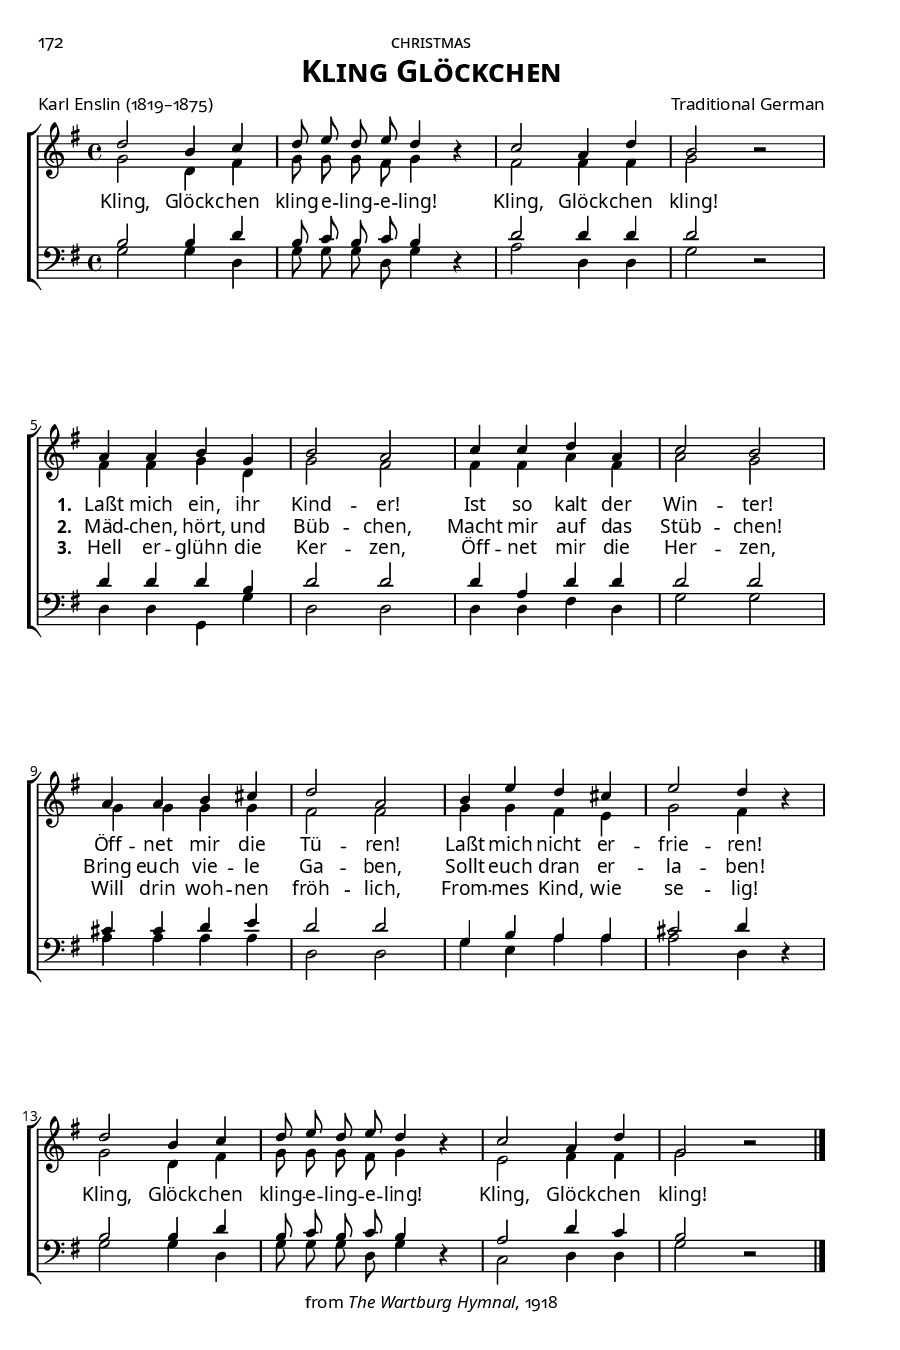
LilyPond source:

\version "2.14.2"
\include "util.ly"
\header {
  title = \markup{\override #'(font-name . "Garamond Premier Pro Semibold"){ \abs-fontsize #15 \smallCapsOldStyle"Kling Glöckchen"}}
  poet = \markup\oldStyleNum"Karl Enslin (1819–1875)"
  composer = \markup\oldStyleNum"Traditional German"
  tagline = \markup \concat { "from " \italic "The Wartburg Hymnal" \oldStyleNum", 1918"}
}
\paper {
  %print-all-headers = ##f
  paper-height = 9\in
  paper-width = 6\in
  indent = 0\in
  %system-system-spacing = #'((basic-distance . 10) (padding . 0))
  %system-system-spacing =
  %  #'((basic-distance . 0)
  %     (minimum-distance . 0)
  %     (padding . -0.35)
  %     (stretchability . 100))
%{IF_LESSER
  markup-system-spacing #'stretchability = 50
  top-markup-spacing #'stretchability = 30
  last-bottom-spacing #'stretchability = 60
%}%END_IF_LESSER
  ragged-last-bottom = ##f
  ragged-bottom = ##f
  two-sided = ##t
  inner-margin = 0.5\in
  outer-margin = 0.25\in
  top-margin = 0.25\in
  bottom-margin = 0.25\in
  first-page-number = #172
  print-first-page-number = ##t
  headerLine = \markup{\override #'(font-name . "Garamond Premier Pro") \smallCapsOldStyle christmas}
  oddHeaderMarkup = \markup\fill-line{
     \override #'(font-name . "Garamond Premier Pro")
     \override #'(font-name . "Garamond Premier Pro")\abs-fontsize #8.5
     \combine 
        \fill-line{"" \if \should-print-page-number
        \oldStylePageNum""
        }
        \fill-line{\headerLine}
  }
  evenHeaderMarkup = \markup {
     \override #'(font-name . "Garamond Premier Pro")
     \override #'(font-name . "Garamond Premier Pro")\abs-fontsize #8.5
     \combine
        \if \should-print-page-number
        \oldStylePageNum""
        \fill-line{\headerLine}
  }
}
#(set-global-staff-size 15) \paper{ #(define fonts (make-pango-font-tree "GoudyOlSt BT" "Garamond Premier Pro" "Garamond Premier Pro" (/ 15 20))) }
global = {
  \key g \major
  \time 4/4
  \autoBeamOff
  \override DynamicLineSpanner #'staff-padding = #0.0
  \override DynamicLineSpanner #'Y-extent = #'(0 . 0)
}

sopMusic = \relative c'' {
  d2 b4 c |
  d8 e d e d4 b\rest |
  c2 a4 d |
  b2 b\rest | \break
  a4 a b g |
  
  b2 a |
  c4 c d a |
  c2 b |
  a4 a b cis |
  d2 a |
  
  b4 e d cis |
  e2 d4 b\rest | \break
  d2 b4 c |
  d8 e d e d4 b\rest |
  c2 a4 d |
  g,2 b\rest |
  \bar "|."
}
sopWords = \lyricmode {
  
}

altoMusic = \relative c' {
  g'2 d4 fis |
  g8 g g fis g4 s |
  fis2 fis4 fis |
  g2 s |
  fis4 fis g d |
  
  g2 fis |
  fis4 fis a fis |
  a2 g |
  g4 g g g |
  fis2 fis |
  
  g4 g fis e |
  g2 fis4 s |
  g2 d4 fis |
  g8 g g fis g4 s |
  e2 fis4 fis |
  g2 s \bar "|."
}
altoWords = \lyricmode {
  \dropLyricsV
  Kling, Glöck -- chen kling -- e -- ling -- e -- ling!
  Kling, Glöck -- chen kling!
  
  \set stanza = #"1. "
  Laßt mich ein, ihr Kind -- er!
  Ist so kalt der Win -- ter!
  Öff -- net mir die Tü -- ren!
  Laßt mich nicht er -- frie -- ren!
  
  Kling, Glöck -- chen kling -- e -- ling -- e -- ling!
  Kling, Glöck -- chen kling!
}
altoWordsII = \lyricmode {
  \dropLyricsV
%\markup\italic
  %Kling, Glöck -- chen kling -- e -- ling -- e -- ling!
  %Kling, Glöck -- chen kling!
  \repeat unfold 12 \skip1
  \set stanza = #"2. "
  Mäd -- chen, hört, und Büb -- chen,
  Macht mir auf das Stüb -- chen!
  Bring euch vie -- le Ga -- ben,
  Sollt euch dran er -- la -- ben!
  
  %Kling, Glöck -- chen kling -- e -- ling -- e -- ling!
  %Kling, Glöck -- chen kling!
}
altoWordsIII = \lyricmode {
  \dropLyricsV
  %Kling, Glöck -- chen kling -- e -- ling -- e -- ling!
  %Kling, Glöck -- chen kling!
  \repeat unfold 12 \skip1
  \set stanza = #"3. "
  Hell er -- glühn die Ker -- zen,
  Öff -- net mir die Her -- zen,
  Will drin woh -- nen fröh -- lich,
  From -- mes Kind, wie se -- lig!
  
  %Kling, Glöck -- chen kling -- e -- ling -- e -- ling!
  %Kling, Glöck -- chen kling!
}
altoWordsIV = \lyricmode {
  \set stanza = #"4. "
  \set ignoreMelismata = ##t
}
altoWordsV = \lyricmode {
  \set stanza = #"5. "
  \set ignoreMelismata = ##t
}
altoWordsVI = \lyricmode {
  \set stanza = #"6. "
  \set ignoreMelismata = ##t
}
tenorMusic = \relative c' {
  b2 b4 d |
  b8 c b c b4 s |
  d2 d4 d |
  d2 s |
  d4 d d b |
  
  d2 d |
  d4 a d d |
  d2 d |
  cis4 cis d e |
  d2 d |
  
  g,4 b a a |
  cis2 d4 s |
  b2 b4 d |
  b8 c b c b4 s |
  a2 d4 c |
  b2 s |
  \bar "|."
}
tenorWords = \lyricmode {
}
tenorWordsII = \lyricmode {
}

bassMusic = \relative c {
  g'2 g4 d |
  g8 g g d g4 d\rest |
  a'2 d,4 d |
  g2 d\rest |
  d4 d g, g' |
  
  d2 d |
  d4 d fis d |
  g2 g |
  a4 a a a |
  d,2 d |
  
  g4 e a a |
  a2 d,4 d\rest |
  g2 g4 d |
  g8 g g d g4 d\rest |
  c2 d4 d |
  g2 d\rest \bar "|."
}
bassWordsII = \lyricmode {
}
bassWords = \lyricmode {
}

pianoRH = \relative c' {
  
}
pianoLH = \relative c' {
  
}

\score {
  <<
   \new ChoirStaff <<
    \new Staff = women <<
      \new Voice = "sopranos" { \voiceOne << \global \sopMusic >> }
      \new Voice = "altos" { \voiceTwo << \global \altoMusic >> }
    >>
    \new Lyrics \with { alignAboveContext = #"women" \override VerticalAxisGroup #'nonstaff-relatedstaff-spacing = #'((basic-distance . 1))} \lyricsto "sopranos" \sopWords
    \new Lyrics = "altosVI"  \with { alignBelowContext = #"women"  \override VerticalAxisGroup #'nonstaff-relatedstaff-spacing = #'((basic-distance . 1))} \lyricsto "sopranos" \altoWordsVI
    \new Lyrics = "altosV"  \with { alignBelowContext = #"women" } \lyricsto "sopranos" \altoWordsV
    \new Lyrics = "altosIV"  \with { alignBelowContext = #"women" } \lyricsto "sopranos" \altoWordsIV
    \new Lyrics = "altosIII"  \with { alignBelowContext = #"women" } \lyricsto "sopranos" \altoWordsIII
    \new Lyrics = "altosII"  \with { alignBelowContext = #"women"  \override VerticalAxisGroup #'nonstaff-relatedstaff-spacing = #'((basic-distance . 1))} \lyricsto "sopranos" \altoWordsII
    \new Lyrics = "altos"  \with { alignBelowContext = #"women" \override VerticalAxisGroup #'nonstaff-relatedstaff-spacing = #'((basic-distance . 1))} \lyricsto "sopranos" \altoWords
   \new Staff = men <<
      \clef bass
      \new Voice = "tenors" { \voiceOne << \global \tenorMusic >> }
      \new Voice = "basses" { \voiceTwo << \global \bassMusic >> }
    >>
    \new Lyrics \with { alignAboveContext = #"men" \override VerticalAxisGroup #'nonstaff-relatedstaff-spacing = #'((basic-distance . 1)(padding . -0.35)) } \lyricsto "tenors" \tenorWords
    \new Lyrics \with { alignAboveContext = #"men" \override VerticalAxisGroup #'nonstaff-relatedstaff-spacing = #'((basic-distance . 1)(padding . -0.35)) } \lyricsto "tenors" \tenorWordsII
    \new Lyrics \with { alignBelowContext = #"men" \override VerticalAxisGroup #'nonstaff-relatedstaff-spacing = #'((basic-distance . 1)(padding . -0.35)) } \lyricsto "basses" \bassWordsII
    \new Lyrics \with { alignBelowContext = #"men" \override VerticalAxisGroup #'nonstaff-relatedstaff-spacing = #'((basic-distance . 1)(padding . -0.35)) } \lyricsto "basses" \bassWords
  >>
%    \new PianoStaff << \new Staff { \new Voice { \pianoRH } } \new Staff { \clef "bass" \pianoLH } >>
  >>
  \layout {
    \context {
      \Score
      %\override SpacingSpanner #'base-shortest-duration = #(ly:make-moment 1 8)
      %\override SpacingSpanner #'common-shortest-duration = #(ly:make-moment 1 4)
    }
    \context {
      % Remove all empty staves
      % \Staff \RemoveEmptyStaves \override VerticalAxisGroup #'remove-first = ##t
    }
    \context {
      \Lyrics
      \override LyricText #'X-offset = #center-on-word
    }
  }
  \midi {
    \tempo 4 = 120
    \set Staff.midiInstrument = "piccolo"
  
    \context {
      \Voice
      \remove "Dynamic_performer"
    }
  }
}
